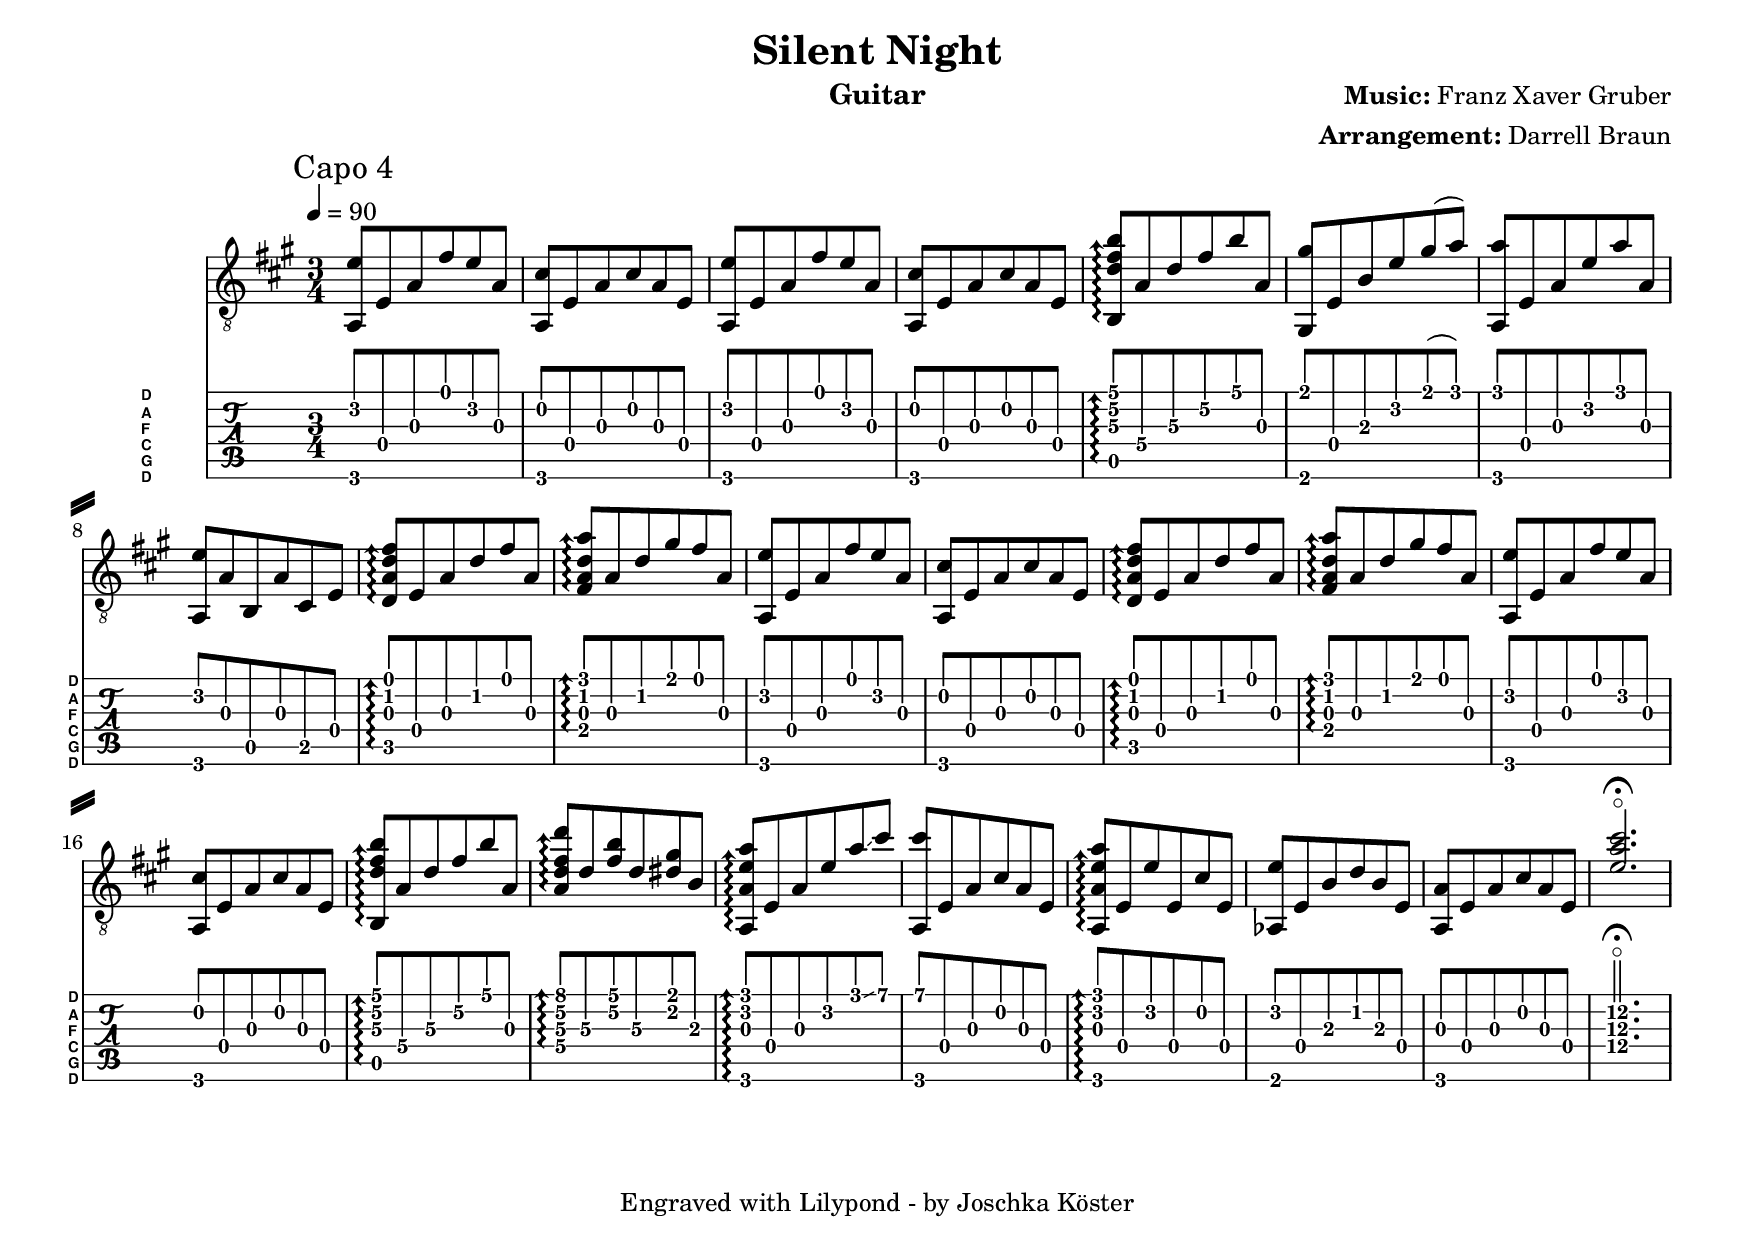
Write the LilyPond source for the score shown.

% vim: set ft=lilypond

\language "english"

\version "2.19.83"

\layout {
}

% header {{{
% ----------------------------------------
\header {
  title = "Silent Night"
  composer = \markup { \bold {Music:} Franz Xaver Gruber}
  arranger = \markup { \bold {Arrangement:} Darrell Braun}
  instrument = "Guitar"
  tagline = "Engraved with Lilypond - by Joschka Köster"
}

#(set-global-staff-size 22)
#(set-default-paper-size "a4landscape")

\paper {
  system-separator-markup = \slashSeparator
}

% ----------------------------------------
% header }}}
% guitar tuning {{{
% ----------------------------------------

DGCFAD =
\markup {
  \with-dimensions #'(0 . 0.8) #'(0 . 1.0)
  \postscript #"/Arial-Bold findfont
                1.3 scalefont
                setfont 0 3.6 moveto
                (D) show 0 2.0 moveto
                (A) show 0 0.6 moveto
                (F) show 0 -0.8 moveto
                (C) show 0 -2.2 moveto
                (G) show 0 -3.6 moveto
                (D) show
                stroke"
}

% ----------------------------------------
% guitar tuning }}}
% global settings {{{
% ----------------------------------------

global = {
  \key a \major
  \numericTimeSignature

  \time 3/4
  \tempo 4 = 90

  %\mergeDifferentlyDottedOn
  %\mergeDifferentlyHeadedOn
}

% ----------------------------------------
% global settings }}}

% guitarPart {{{
% ----------------------------------------

guitarPart = {
  \set fingeringOrientations = #'(up)
  \mark "Capo 4"

  % takt 1
  <f, c'>8 c f d' c' f

  % takt 2
  <f, a>8 c f a f c

  % takt 3
  <f, c'>8 c f d' c' f

  % takt 4
  <f, a>8 c f a f c

  % takt 5
  \arpeggioArrowUp
  <g, bf\3 d'\2 g'\1>\arpeggio f\4 bf\3 d'\2 g'\1 f\3

  % takt 6
  <e, e'>8 c\4 g\3 c'\2 e'\1( f')

  % takt 7
  <f, f'>8 c\4 f\3 c'\2 f'\1 f\3

  % takt 8
  <f, c'>8 f\3 g,\5 f\3 a,\5 c\4

  % takt 9
  <bf, f bf d'>8\arpeggio c\4 f bf d' f

  % takt 10
  <d f bf f'>8\arpeggio f bf e' d' f

  % takt 11
  <f, c'>8 c f d' c' f

  % takt 12
  <f, a>8 c f a f c

  % takt 13
  <bf, f bf d'>8\arpeggio c\4 f bf d' f

  % takt 14
  <d f bf f'>8\arpeggio f bf e' d' f

  % takt 15
  <f, c'>8 c f d' c' f

  % takt 16
  <f, a>8 c f a f c

  % takt 17
  <g, bf\3 d'\2 g'\1>\arpeggio f\4 bf\3 d'\2 g'\1 f\3

  % takt 18
  <f\4 bf d' bf'>\arpeggio bf\3 <d' g'> bf\3 <b e'> g\3

  % takt 19
  <f, f c' f'>\arpeggio c f c' f' \glissando a'

  % takt 20
  <f, a'>8 c f a f c

  % takt 21
  <f, f c' f'>\arpeggio c c' c a c

  % takt 22
  <ff, c'>8 c g bf g c

  % takt 23
  <f, f> c f a f c

  % takt 24
  <c'\4 f'\3 a'\2>2.\flageolet\fermata
}

% ----------------------------------------
% guitarPart }}}

% pdf {{{
% ----------------------------------------

\score
{
  <<
    \new Staff
    <<
      \global
      \clef "G_8"

      \new Voice = "first"
      {
        \voiceOne
        \transpose g b
        {
          \guitarPart
        }
      }
    >>

    \new TabStaff
    <<
      \global
      \set Staff.stringTunings = \stringTuning <d, g, c f a d'>
      \set TabStaff.instrumentName = \markup { " " \DGCFAD }
      \set TabStaff.shortInstrumentName = \markup \DGCFAD
      \tabFullNotation

      \new TabVoice = "first"
      {
        \voiceOne
        \guitarPart
      }
    >>
  >>

  \layout {
    % disable string numbers if manually specify string, e.g. e\6 (open low e
    % string)
    \omit Voice.StringNumber
  }
}

% ----------------------------------------
% pdf }}}
% midi {{{
% ----------------------------------------

\score
{
  \unfoldRepeats
  <<
    \context TabStaff = guitar
    {
      \set Staff.midiInstrument = #"acoustic guitar (nylon)"
        \transpose g b
      {
        \guitarPart
      }
    }
  >>

  \midi
  {
    \tempo 4 = 90
  }
}

% ----------------------------------------
% midi }}}
